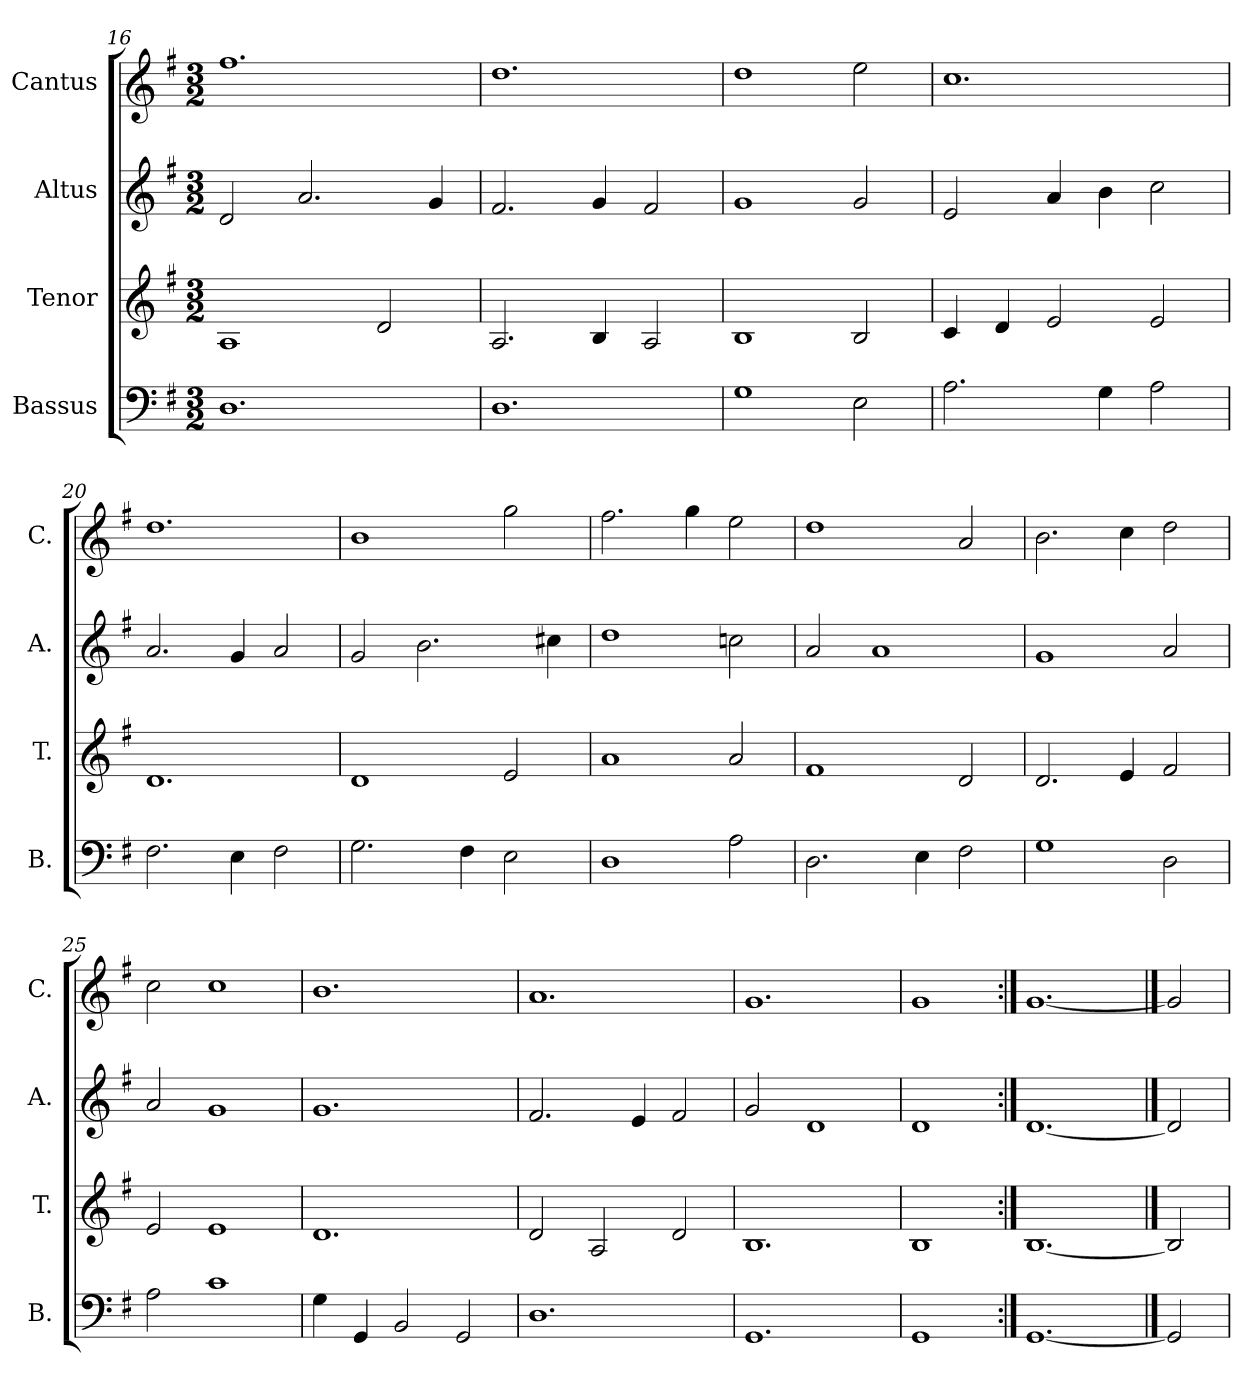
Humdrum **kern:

**kern	**kern	**kern	**kern
*part4	*part3	*part2	*part1
*staff4	*staff3	*staff2	*staff1
*I"Bassus	*I"Tenor	*I"Altus	*I"Cantus
*I'B.	*I'T.	*I'A.	*I'C.
*clefF4	*clefG2	*clefG2	*clefG2
*k[f#]	*k[f#]	*k[f#]	*k[f#]
*G:	*G:	*G:	*G:
*M3/2	*M3/2	*M3/2	*M3/2
=16	=16	=16	=16
1.D\	1A/	2d/	1.ff#\
.	.	2.a/	.
.	2d/	.	.
.	.	4g/	.
=17	=17	=17	=17
1.D\	2.A/	2.f#/	1.dd\
.	4B/	4g/	.
.	2A/	2f#/	.
=18	=18	=18	=18
1G\	1B/	1g/	1dd\
2E\	2B/	2g/	2ee\
=19	=19	=19	=19
2.A\	4c/	2e/	1.cc\
.	4d/	.	.
.	2e/	4a/	.
4G\	.	4b\	.
2A\	2e/	2cc\	.
=20	=20	=20	=20
2.F#\	1.d/	2.a/	1.dd\
4E\	.	4g/	.
2F#\	.	2a/	.
=21	=21	=21	=21
2.G\	1d/	2g/	1b\
.	.	2.b\	.
4F#\	.	.	.
2E\	2e/	.	2gg\
.	.	4cc#X\	.
!!LO:LB:g=z
=22	=22	=22	=22
1D\	1a/	1dd\	2.ff#\
.	.	.	4gg\
2A\	2a/	2ccn\	2ee\
=23	=23	=23	=23
2.D\	1f#/	2a/	1dd\
.	.	1a/	.
4E\	.	.	.
2F#\	2d/	.	2a/
=24	=24	=24	=24
1G\	2.d/	1g/	2.b\
.	4e/	.	4cc\
2D\	2f#/	2a/	2dd\
=25	=25	=25	=25
2A\	2e/	2a/	2cc\
1c\	1e/	1g/	1cc\
=26	=26	=26	=26
4G\	1.d/	1.g/	1.b\
4GG/	.	.	.
2BB/	.	.	.
2GG/	.	.	.
=27	=27	=27	=27
1.D\	2d/	2.f#/	1.a/
.	2A/	.	.
.	.	4e/	.
.	2d/	2f#/	.
=28	=28	=28	=28
1.GG/	1.B/	2g/	1.g/
.	.	1d/	.
=29	=29	=29	=29
1GG/	1B/	1d/	1g/
=30:|!	=30:|!	=30:|!	=30:|!
[1.GG/	[1.B/	[1.d/	[1.g/
==31	==31	==31	==31
2GG/]	2B/]	2d/]	2g/]
=	=	=	=
*-	*-	*-	*-
